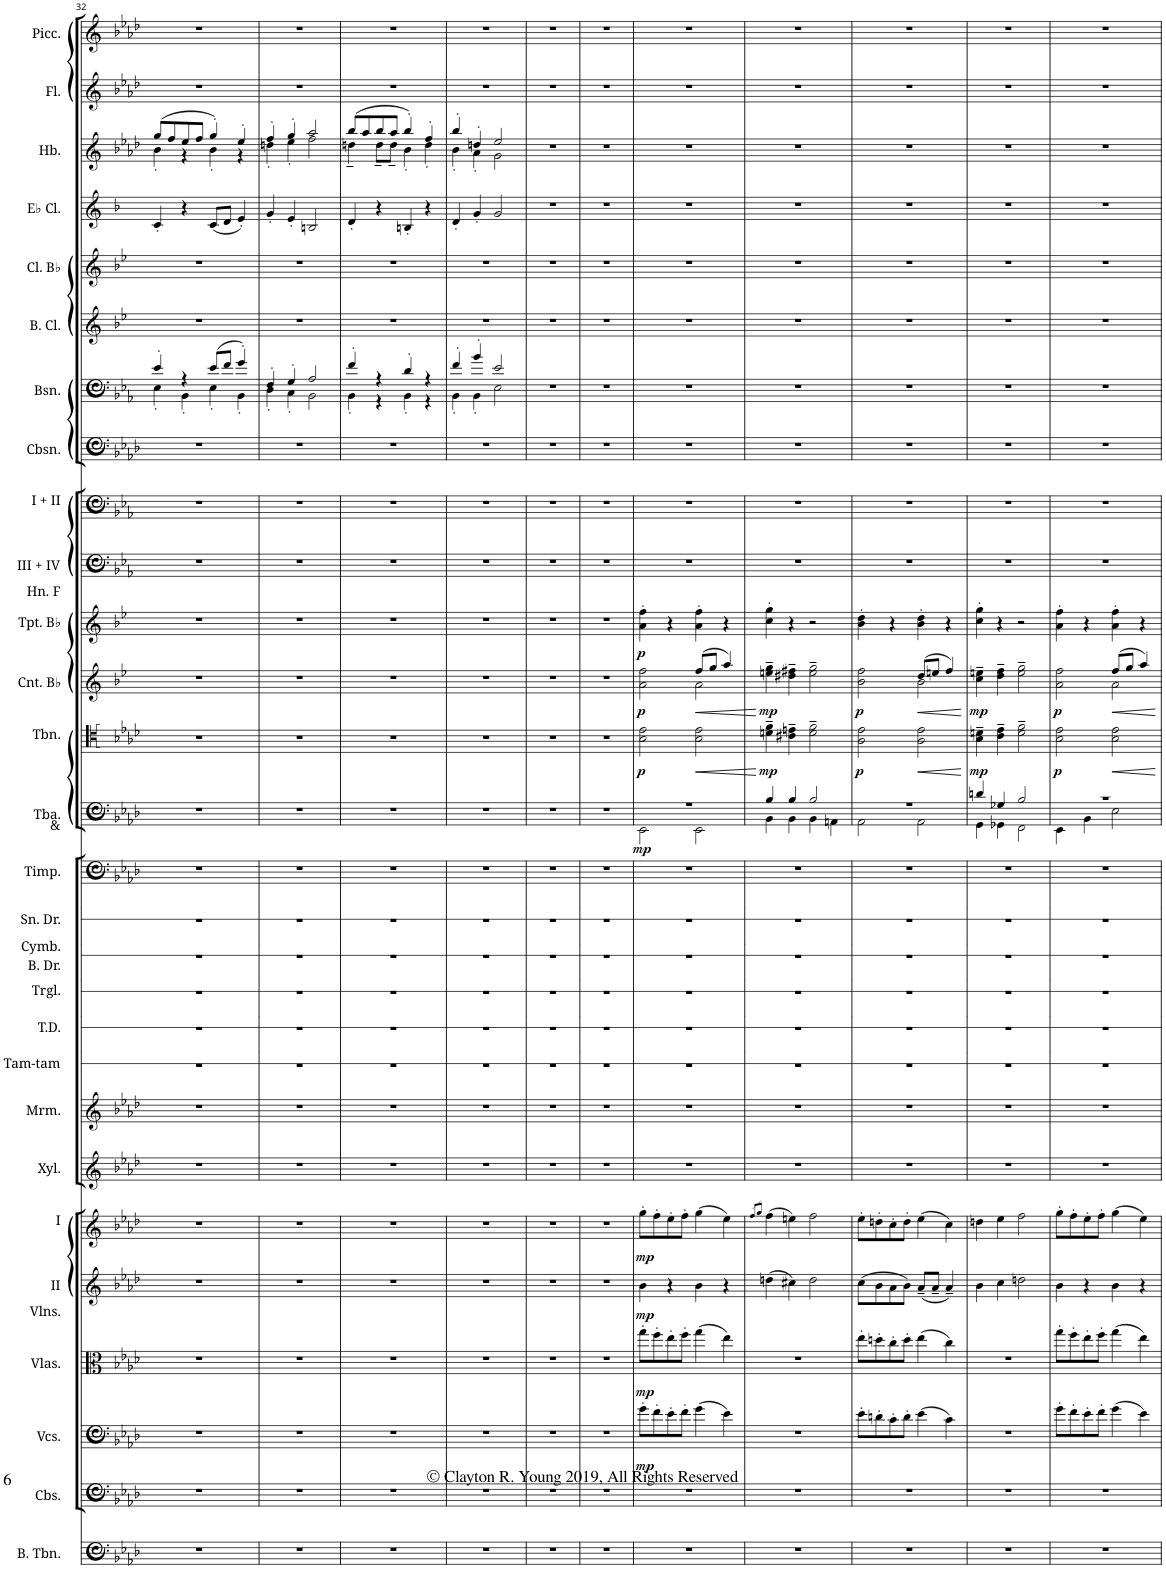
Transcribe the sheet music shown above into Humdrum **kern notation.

**kern	**kern	**kern	**dynam	**kern	**dynam	**kern	**dynam	**kern	**dynam	**kern	**kern	**kern	**kern	**kern	**kern	**kern	**kern	**kern	**dynam	**kern	**dynam	**kern	**dynam	**kern	**dynam	**kern	**kern	**kern	**kern	**kern	**kern	**kern	**kern	**kern	**kern
*part28	*part27	*part26	*part26	*part25	*part25	*part24	*part24	*part23	*part23	*part22	*part21	*part20	*part19	*part18	*part17	*part16	*part15	*part14	*part14	*part13	*part13	*part12	*part12	*part11	*part11	*part10	*part9	*part8	*part7	*part6	*part5	*part4	*part3	*part2	*part1
*staff28	*staff27	*staff26	*staff26	*staff25	*staff25	*staff24	*staff24	*staff23	*staff23	*staff22	*staff21	*staff20	*staff19	*staff18	*staff17	*staff16	*staff15	*staff14	*staff14	*staff13	*staff13	*staff12	*staff12	*staff11	*staff11	*staff10	*staff9	*staff8	*staff7	*staff6	*staff5	*staff4	*staff3	*staff2	*staff1
*I"Bass Trombone	*I"Contrabasses	*I"Violoncellos	*	*I"Violas	*	*I"II	*	*I"I     Violins	*	*I"Xylophone	*I"Marimba	*I"Tam-tam	*I"Tenor Drum	*I"Triangle	*I"Cymbals &amp; Bass Drum	*I"Snare Drum	*I"Timpani	*I"One Tuba	*	*I"3 Trombones     and	*	*I"Cornets in Bb	*	*I"Trumpets in Bb	*	*I"III + IV	*I"I + II     Cors en Fa	*I"Contrabassoon	*I"Bassoons	*I"Bass Clarinet	*I"Clarinets in Bb	*I"Eb Clarinet	*I"Hautbois	*I"Flûtes	*I"Piccolo
*I'B. Tbn.	*I'Cbs.	*I'Vcs.	*	*I'Vlas.	*	*I'II	*	*I'I     Vlns.	*	*I'Xyl.	*I'Mrm.	*I'Tam-tam	*I'T.D.	*I'Trgl.	*I'Cymb. B. Dr.	*I'Sn. Dr.	*I'Timp.	*I'Tba.	*	*	*	*I'Cnt. Bb	*	*I'Tpt. Bb	*	*I'III + IV	*	*I'Cbsn.	*I'Bsn.	*I'B. Cl.	*I'Cl. Bb	*I'Eb Cl.	*I'Hb.	*I'Fl.	*I'Picc.
!!LO:PB:g=z
*clefF4	*clefF4	*clefF4	*	*clefC3	*	*clefG2	*	*clefG2	*	*clefG2	*clefF4	*clefX	*clefX	*clefX	*clefX	*clefX	*clefF4	*clefF4	*	*clefC4	*	*clefG2	*	*clefG2	*	*clefF4	*clefG2	*clefF4	*clefF4	*clefG2	*clefG2	*clefG2	*clefG2	*clefG2	*clefG2
*Trd1c2	*Trd7c12	*	*	*	*	*	*	*Trd1c2	*	*Trd-7c-12	*	*	*	*	*	*	*	*	*	*	*	*Trd1c2	*	*Trd1c2	*	*Trd4c7	*Trd4c7	*Trd7c12	*	*Trd8c14	*Trd1c2	*Trd-2c-3	*	*	*Trd-7c-12
*k[b-e-a-d-]	*k[b-e-a-d-]	*k[b-e-a-d-]	*	*k[b-e-a-d-]	*	*k[b-e-a-d-]	*	*k[b-e-a-d-]	*	*k[b-e-a-d-]	*k[b-e-a-d-]	*k[]	*k[]	*k[]	*k[]	*k[]	*k[b-e-a-d-]	*k[b-e-a-d-]	*	*k[b-e-a-d-]	*	*k[b-e-]	*	*k[b-e-]	*	*k[b-e-a-]	*k[b-e-a-]	*k[b-e-a-d-]	*k[b-e-a-]	*k[b-e-]	*k[b-e-]	*k[b-]	*k[b-e-a-d-]	*k[b-e-a-d-]	*k[b-e-a-d-]
*M4/4	*M4/4	*M4/4	*	*M4/4	*	*M4/4	*	*M4/4	*	*M4/4	*M4/4	*M4/4	*M4/4	*M4/4	*M4/4	*M4/4	*M4/4	*M4/4	*	*M4/4	*	*M4/4	*	*M4/4	*	*M4/4	*M4/4	*M4/4	*M4/4	*M4/4	*M4/4	*M4/4	*M4/4	*M4/4	*M4/4
=32	=32	=32	=32	=32	=32	=32	=32	=32	=32	=32	=32	=32	=32	=32	=32	=32	=32	=32	=32	=32	=32	=32	=32	=32	=32	=32	=32	=32	=32	=32	=32	=32	=32	=32	=32
*	*	*	*	*	*	*	*	*	*	*	*	*	*	*	*	*	*	*	*	*	*	*	*	*	*	*	*	*	*^	*	*	*	*^	*	*
1r	1r	1r	.	1r	.	1r	.	1r	.	1r	1r	1r	1r	1r	1r	1r	1r	1r	.	1r	.	1r	.	1r	.	1r	1r	1r	4e-'/	4E-'\	1r	1r	4c'/	(8gg/L	4b-'\	1r	1r
.	.	.	.	.	.	.	.	.	.	.	.	.	.	.	.	.	.	.	.	.	.	.	.	.	.	.	.	.	.	.	.	.	.	8ff/	.	.	.
.	.	.	.	.	.	.	.	.	.	.	.	.	.	.	.	.	.	.	.	.	.	.	.	.	.	.	.	.	4r	4BB-'\	.	.	4r	8ee-/	4r	.	.
.	.	.	.	.	.	.	.	.	.	.	.	.	.	.	.	.	.	.	.	.	.	.	.	.	.	.	.	.	.	.	.	.	.	8ff/J	.	.	.
.	.	.	.	.	.	.	.	.	.	.	.	.	.	.	.	.	.	.	.	.	.	.	.	.	.	.	.	.	(8e-/L	4E-'\	.	.	(8c/L	4gg'/)	4b-'\	.	.
.	.	.	.	.	.	.	.	.	.	.	.	.	.	.	.	.	.	.	.	.	.	.	.	.	.	.	.	.	8f/J	.	.	.	8d/J	.	.	.	.
.	.	.	.	.	.	.	.	.	.	.	.	.	.	.	.	.	.	.	.	.	.	.	.	.	.	.	.	.	4g'/)	4BB-'\	.	.	4e'/)	4ee-'/	4r	.	.
=33	=33	=33	=33	=33	=33	=33	=33	=33	=33	=33	=33	=33	=33	=33	=33	=33	=33	=33	=33	=33	=33	=33	=33	=33	=33	=33	=33	=33	=33	=33	=33	=33	=33	=33	=33	=33	=33
1r	1r	1r	.	1r	.	1r	.	1r	.	1r	1r	1r	1r	1r	1r	1r	1r	1r	.	1r	.	1r	.	1r	.	1r	1r	1r	4F'/	4D'\	1r	1r	4g'/	4ff'/	4ddn'\	1r	1r
.	.	.	.	.	.	.	.	.	.	.	.	.	.	.	.	.	.	.	.	.	.	.	.	.	.	.	.	.	4G'/	4C'\	.	.	4e'/	4gg'/	4ee-'\	.	.
.	.	.	.	.	.	.	.	.	.	.	.	.	.	.	.	.	.	.	.	.	.	.	.	.	.	.	.	.	2A-/	2BB-\	.	.	2Bn/	2aa-/	2ff\	.	.
=34	=34	=34	=34	=34	=34	=34	=34	=34	=34	=34	=34	=34	=34	=34	=34	=34	=34	=34	=34	=34	=34	=34	=34	=34	=34	=34	=34	=34	=34	=34	=34	=34	=34	=34	=34	=34	=34
1r	1r	1r	.	1r	.	1r	.	1r	.	1r	1r	1r	1r	1r	1r	1r	1r	1r	.	1r	.	1r	.	1r	.	1r	1r	1r	4f'/	4BB-'\	1r	1r	4d'/	(8bb-/L	4ddn~\	1r	1r
.	.	.	.	.	.	.	.	.	.	.	.	.	.	.	.	.	.	.	.	.	.	.	.	.	.	.	.	.	.	.	.	.	.	8aa-/	.	.	.
.	.	.	.	.	.	.	.	.	.	.	.	.	.	.	.	.	.	.	.	.	.	.	.	.	.	.	.	.	4r	4r	.	.	4r	8bb-/	8dd~\L	.	.
.	.	.	.	.	.	.	.	.	.	.	.	.	.	.	.	.	.	.	.	.	.	.	.	.	.	.	.	.	.	.	.	.	.	8aa-/J	8dd~\J	.	.
.	.	.	.	.	.	.	.	.	.	.	.	.	.	.	.	.	.	.	.	.	.	.	.	.	.	.	.	.	4d'/	4BB-'\	.	.	4Bn'/	4bb-'/)	4b-'\	.	.
.	.	.	.	.	.	.	.	.	.	.	.	.	.	.	.	.	.	.	.	.	.	.	.	.	.	.	.	.	4r	4r	.	.	4r	4ff'/	4dd'\	.	.
=35	=35	=35	=35	=35	=35	=35	=35	=35	=35	=35	=35	=35	=35	=35	=35	=35	=35	=35	=35	=35	=35	=35	=35	=35	=35	=35	=35	=35	=35	=35	=35	=35	=35	=35	=35	=35	=35
1r	1r	1r	.	1r	.	1r	.	1r	.	1r	1r	1r	1r	1r	1r	1r	1r	1r	.	1r	.	1r	.	1r	.	1r	1r	1r	4f'/	4BB-'\	1r	1r	4d'/	4bb-'/	4b-'\	1r	1r
.	.	.	.	.	.	.	.	.	.	.	.	.	.	.	.	.	.	.	.	.	.	.	.	.	.	.	.	.	4b-'/	4BB-'\	.	.	4g'/	4ddn'/	4a-'\	.	.
.	.	.	.	.	.	.	.	.	.	.	.	.	.	.	.	.	.	.	.	.	.	.	.	.	.	.	.	.	2e-/	2E-\	.	.	2g/	2ee-/	2g\	.	.
*	*	*	*	*	*	*	*	*	*	*	*	*	*	*	*	*	*	*	*	*	*	*	*	*	*	*	*	*	*v	*v	*	*	*	*v	*v	*	*
=36	=36	=36	=36	=36	=36	=36	=36	=36	=36	=36	=36	=36	=36	=36	=36	=36	=36	=36	=36	=36	=36	=36	=36	=36	=36	=36	=36	=36	=36	=36	=36	=36	=36	=36	=36
1r	1r	1r	.	1r	.	1r	.	1r	.	1r	1r	1r	1r	1r	1r	1r	1r	1r	.	1r	.	1r	.	1r	.	1r	1r	1r	1r	1r	1r	1r	1r	1r	1r
=37	=37	=37	=37	=37	=37	=37	=37	=37	=37	=37	=37	=37	=37	=37	=37	=37	=37	=37	=37	=37	=37	=37	=37	=37	=37	=37	=37	=37	=37	=37	=37	=37	=37	=37	=37
1r	1r	1r	.	1r	.	1r	.	1r	.	1r	1r	1r	1r	1r	1r	1r	1r	1r	.	1r	.	1r	.	1r	.	1r	1r	1r	1r	1r	1r	1r	1r	1r	1r
=38	=38	=38	=38	=38	=38	=38	=38	=38	=38	=38	=38	=38	=38	=38	=38	=38	=38	=38	=38	=38	=38	=38	=38	=38	=38	=38	=38	=38	=38	=38	=38	=38	=38	=38	=38
*	*	*	*	*	*	*	*	*	*	*	*	*	*	*	*	*	*	*^	*	*	*	*^	*	*	*	*	*	*	*	*	*	*	*	*	*
!	!	!	!LO:DY:b	!	!LO:DY:b	!	!LO:DY:b	!	!LO:DY:b	!	!	!	!	!	!	!	!	!	!	!LO:DY:b	!	!LO:DY:b	!	!	!LO:DY:b	!	!LO:DY:b	!	!	!	!	!	!	!	!	!	!
1r	1r	8g'\L	mp	8gg'\L	mp	4b-\	mp	8gg'\L	mp	1r	1r	1r	1r	1r	1r	1r	1r	1r	2EE-\	mp	2B-\ 2e-\	p	2a\ 2ff\	2ryy	p	4a\' 4ff\'	p	1r	1r	1r	1r	1r	1r	1r	1r	1r	1r
.	.	8f'\	.	8ff'\	.	.	.	8ff'\	.	.	.	.	.	.	.	.	.	.	.	.	.	.	.	.	.	.	.	.	.	.	.	.	.	.	.	.	.
.	.	8e-'\	.	8ee-'\	.	4r	.	8ee-'\	.	.	.	.	.	.	.	.	.	.	.	.	.	.	.	.	.	4r	.	.	.	.	.	.	.	.	.	.	.
.	.	8f'\J	.	8ff'\J	.	.	.	8ff'\J	.	.	.	.	.	.	.	.	.	.	.	.	.	.	.	.	.	.	.	.	.	.	.	.	.	.	.	.	.
!	!	!	!	!	!	!	!	!	!	!	!	!	!	!	!	!	!	!	!	!	!	!LO:HP:b	!	!	!LO:HP:b	!	!	!	!	!	!	!	!	!	!	!	!
.	.	(4g\	.	(4gg\	.	4b-\	.	(4gg\	.	.	.	.	.	.	.	.	.	.	2EE-\	.	2B-\ 2e-\	<	(8ff/L	2a\	<	4a\' 4ff\'	.	.	.	.	.	.	.	.	.	.	.
.	.	.	.	.	.	.	.	.	.	.	.	.	.	.	.	.	.	.	.	.	.	.	8gg/J	.	.	.	.	.	.	.	.	.	.	.	.	.	.
.	.	4e-\)	.	4ee-\)	.	4r	.	4ee-\)	.	.	.	.	.	.	.	.	.	.	.	.	.	.	4aa/)	.	.	4r	.	.	.	.	.	.	.	.	.	.	.
*	*	*	*	*	*	*	*	*	*	*	*	*	*	*	*	*	*	*v	*v	*	*	*	*v	*v	*	*	*	*	*	*	*	*	*	*	*	*	*
.	.	.	.	.	.	.	.	.	.	.	.	.	.	.	.	.	.	.	.	.	[	.	[	.	.	.	.	.	.	.	.	.	.	.	.
=39	=39	=39	=39	=39	=39	=39	=39	=39	=39	=39	=39	=39	=39	=39	=39	=39	=39	=39	=39	=39	=39	=39	=39	=39	=39	=39	=39	=39	=39	=39	=39	=39	=39	=39	=39
.	.	.	.	.	.	.	.	8qff/L	.	.	.	.	.	.	.	.	.	.	.	.	.	.	.	.	.	.	.	.	.	.	.	.	.	.	.
.	.	.	.	.	.	.	.	8qgg/J	.	.	.	.	.	.	.	.	.	.	.	.	.	.	.	.	.	.	.	.	.	.	.	.	.	.	.
*	*	*	*	*	*	*	*	*	*	*	*	*	*	*	*	*	*	*^	*	*	*	*	*	*	*	*	*	*	*	*	*	*	*	*	*
!	!	!	!	!	!	!	!	!	!	!	!	!	!	!	!	!	!	!	!	!	!	!LO:DY:b	!	!LO:DY:b	!	!	!	!	!	!	!	!	!	!	!	!
1r	1r	1r	.	1r	.	(4ddn\	.	(4ff\	.	1r	1r	1r	1r	1r	1r	1r	1r	4B-/	4BB-\	.	4dn\~ 4f\~	mp	4een\~ 4gg\~	mp	4cc\' 4gg\'	.	1r	1r	1r	1r	1r	1r	1r	1r	1r	1r
.	.	.	.	.	.	4cc#X\)	.	4een\)	.	.	.	.	.	.	.	.	.	4B-/	4BB-\	.	4c#X\~ 4en\~	.	4dd#X\~ 4ff#X\~	.	4r	.	.	.	.	.	.	.	.	.	.	.
.	.	.	.	.	.	2dd\	.	2ff\	.	.	.	.	.	.	.	.	.	2B-/	4BB-\	.	2d\~ 2f\~	.	2ee\~ 2gg\~	.	2r	.	.	.	.	.	.	.	.	.	.	.
.	.	.	.	.	.	.	.	.	.	.	.	.	.	.	.	.	.	.	4AAn\	.	.	.	.	.	.	.	.	.	.	.	.	.	.	.	.	.
=40	=40	=40	=40	=40	=40	=40	=40	=40	=40	=40	=40	=40	=40	=40	=40	=40	=40	=40	=40	=40	=40	=40	=40	=40	=40	=40	=40	=40	=40	=40	=40	=40	=40	=40	=40	=40
*	*	*	*	*	*	*	*	*	*	*	*	*	*	*	*	*	*	*	*	*	*	*	*^	*	*	*	*	*	*	*	*	*	*	*	*	*
!	!	!	!	!	!	!	!	!	!	!	!	!	!	!	!	!	!	!	!	!	!	!LO:DY:b	!	!	!LO:DY:b	!	!	!	!	!	!	!	!	!	!	!	!
1r	1r	8e-'\L	.	8ee-'\L	.	(8cc\L	.	8ee-'\L	.	1r	1r	1r	1r	1r	1r	1r	1r	1r	2AA-\	.	2A-\ 2e-\	p	2b-\ 2ff\	2ryy	p	4b-\' 4dd\'	.	1r	1r	1r	1r	1r	1r	1r	1r	1r	1r
.	.	8dn'\	.	8ddn'\	.	8b-\	.	8ddn'\	.	.	.	.	.	.	.	.	.	.	.	.	.	.	.	.	.	.	.	.	.	.	.	.	.	.	.	.	.
.	.	8c'\	.	8cc'\	.	8a-\	.	8cc'\	.	.	.	.	.	.	.	.	.	.	.	.	.	.	.	.	.	4r	.	.	.	.	.	.	.	.	.	.	.
.	.	8d'\J	.	8dd'\J	.	8b-\J)	.	8dd'\J	.	.	.	.	.	.	.	.	.	.	.	.	.	.	.	.	.	.	.	.	.	.	.	.	.	.	.	.	.
!	!	!	!	!	!	!	!	!	!	!	!	!	!	!	!	!	!	!	!	!	!	!LO:HP:b	!	!	!LO:HP:b	!	!	!	!	!	!	!	!	!	!	!	!
.	.	(4e-\	.	(4ee-\	.	(8a-~/L	.	(4ee-\	.	.	.	.	.	.	.	.	.	.	2AA-\	.	2A-\ 2e-\	<	(8dd/L	2b-\	<	4b-\' 4dd\'	.	.	.	.	.	.	.	.	.	.	.
.	.	.	.	.	.	8a-~/J	.	.	.	.	.	.	.	.	.	.	.	.	.	.	.	.	8een/J	.	.	.	.	.	.	.	.	.	.	.	.	.	.
.	.	4c\)	.	4cc\)	.	4a-~/)	.	4cc\)	.	.	.	.	.	.	.	.	.	.	.	.	.	.	4ff/)	.	.	4r	.	.	.	.	.	.	.	.	.	.	.
*	*	*	*	*	*	*	*	*	*	*	*	*	*	*	*	*	*	*v	*v	*	*	*	*v	*v	*	*	*	*	*	*	*	*	*	*	*	*	*
.	.	.	.	.	.	.	.	.	.	.	.	.	.	.	.	.	.	.	.	.	[	.	[	.	.	.	.	.	.	.	.	.	.	.	.
=41	=41	=41	=41	=41	=41	=41	=41	=41	=41	=41	=41	=41	=41	=41	=41	=41	=41	=41	=41	=41	=41	=41	=41	=41	=41	=41	=41	=41	=41	=41	=41	=41	=41	=41	=41
*	*	*	*	*	*	*	*	*	*	*	*	*	*	*	*	*	*	*^	*	*	*	*	*	*	*	*	*	*	*	*	*	*	*	*	*
!	!	!	!	!	!	!	!	!	!	!	!	!	!	!	!	!	!	!	!	!	!	!LO:DY:b	!	!LO:DY:b	!	!	!	!	!	!	!	!	!	!	!	!
1r	1r	1r	.	1r	.	4b-\	.	4ddn\	.	1r	1r	1r	1r	1r	1r	1r	1r	4dn/	4GG\	.	4B-\~ 4dn\~	mp	4cc\~ 4een\~	mp	4cc\' 4gg\'	.	1r	1r	1r	1r	1r	1r	1r	1r	1r	1r
.	.	.	.	.	.	4cc\	.	4ee-\	.	.	.	.	.	.	.	.	.	4G-X/	4GG-X\	.	4c\~ 4e-\~	.	4dd\~ 4ff\~	.	4r	.	.	.	.	.	.	.	.	.	.	.
.	.	.	.	.	.	2ddn\	.	2ff\	.	.	.	.	.	.	.	.	.	2B-/	2FF\	.	2d\~ 2f\~	.	2ee\~ 2gg\~	.	2r	.	.	.	.	.	.	.	.	.	.	.
=42	=42	=42	=42	=42	=42	=42	=42	=42	=42	=42	=42	=42	=42	=42	=42	=42	=42	=42	=42	=42	=42	=42	=42	=42	=42	=42	=42	=42	=42	=42	=42	=42	=42	=42	=42	=42
*	*	*	*	*	*	*	*	*	*	*	*	*	*	*	*	*	*	*	*	*	*	*	*^	*	*	*	*	*	*	*	*	*	*	*	*	*
!	!	!	!	!	!	!	!	!	!	!	!	!	!	!	!	!	!	!	!	!	!	!LO:DY:b	!	!	!LO:DY:b	!	!	!	!	!	!	!	!	!	!	!	!
1r	1r	8g'\L	.	8gg'\L	.	4b-\	.	8gg'\L	.	1r	1r	1r	1r	1r	1r	1r	1r	1r	4EE-\	.	2B-\ 2e-\	p	2a\ 2ff\	2ryy	p	4a\' 4ff\'	.	1r	1r	1r	1r	1r	1r	1r	1r	1r	1r
.	.	8f'\	.	8ff'\	.	.	.	8ff'\	.	.	.	.	.	.	.	.	.	.	.	.	.	.	.	.	.	.	.	.	.	.	.	.	.	.	.	.	.
.	.	8e-'\	.	8ee-'\	.	4r	.	8ee-'\	.	.	.	.	.	.	.	.	.	.	4BB-\	.	.	.	.	.	.	4r	.	.	.	.	.	.	.	.	.	.	.
.	.	8f'\J	.	8ff'\J	.	.	.	8ff'\J	.	.	.	.	.	.	.	.	.	.	.	.	.	.	.	.	.	.	.	.	.	.	.	.	.	.	.	.	.
!	!	!	!	!	!	!	!	!	!	!	!	!	!	!	!	!	!	!	!	!	!	!LO:HP:b	!	!	!LO:HP:b	!	!	!	!	!	!	!	!	!	!	!	!
.	.	(4g\	.	(4gg\	.	4b-\	.	(4gg\	.	.	.	.	.	.	.	.	.	.	2E-\	.	2B-\ 2e-\	<	(8ff/L	2a\	<	4a\' 4ff\'	.	.	.	.	.	.	.	.	.	.	.
.	.	.	.	.	.	.	.	.	.	.	.	.	.	.	.	.	.	.	.	.	.	.	8gg/J	.	.	.	.	.	.	.	.	.	.	.	.	.	.
.	.	4e-\)	.	4ee-\)	.	4r	.	4ee-\)	.	.	.	.	.	.	.	.	.	.	.	.	.	.	4aa/)	.	.	4r	.	.	.	.	.	.	.	.	.	.	.
*	*	*	*	*	*	*	*	*	*	*	*	*	*	*	*	*	*	*v	*v	*	*	*	*v	*v	*	*	*	*	*	*	*	*	*	*	*	*	*
.	.	.	.	.	.	.	.	.	.	.	.	.	.	.	.	.	.	.	.	.	[	.	[	.	.	.	.	.	.	.	.	.	.	.	.
=	=	=	=	=	=	=	=	=	=	=	=	=	=	=	=	=	=	=	=	=	=	=	=	=	=	=	=	=	=	=	=	=	=	=	=
*-	*-	*-	*-	*-	*-	*-	*-	*-	*-	*-	*-	*-	*-	*-	*-	*-	*-	*-	*-	*-	*-	*-	*-	*-	*-	*-	*-	*-	*-	*-	*-	*-	*-	*-	*-
